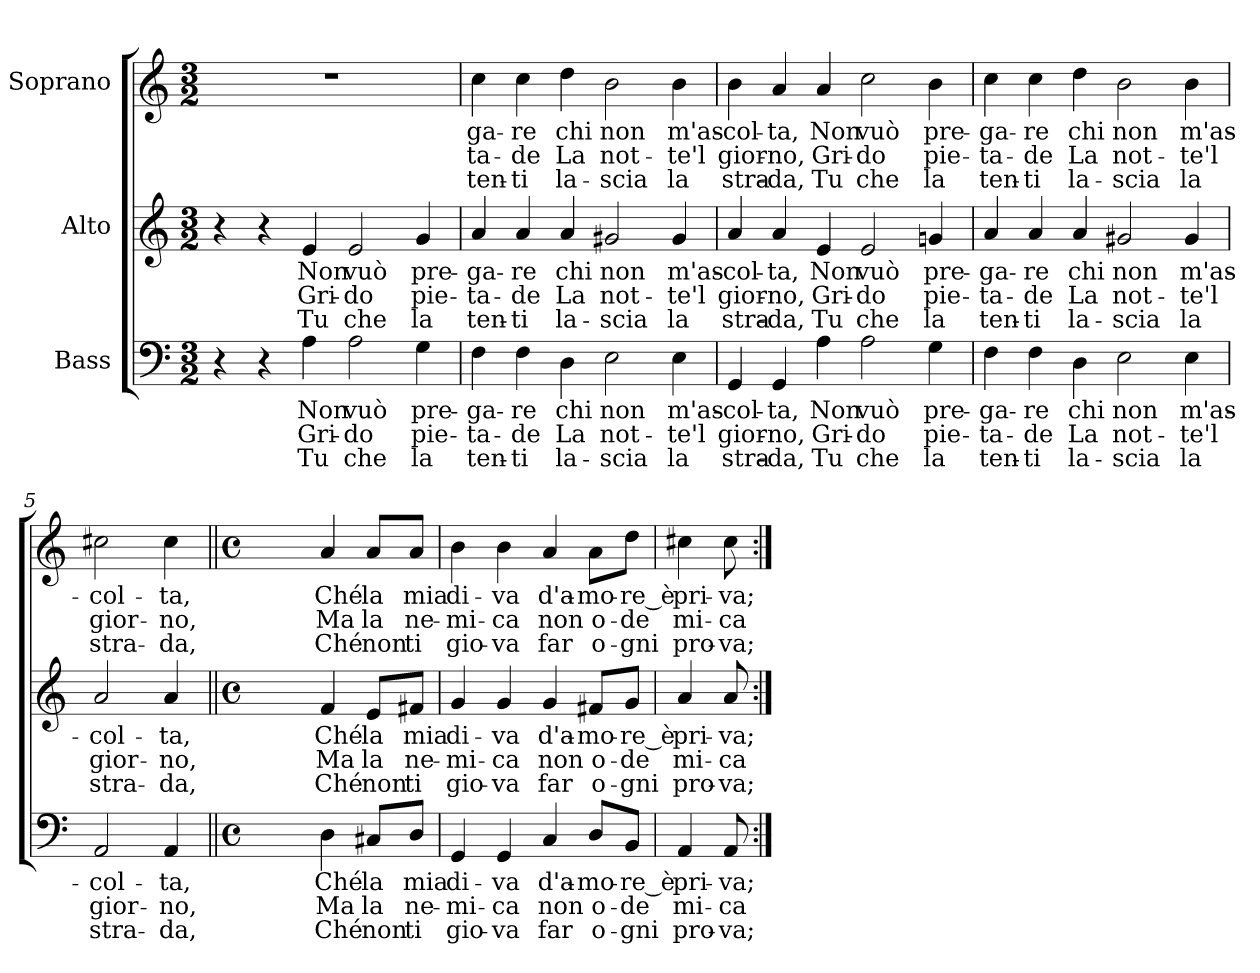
**kern	**text	**text	**text	**kern	**text	**text	**text	**kern	**text	**text	**text
*part3	*part3	*part3	*part3	*part2	*part2	*part2	*part2	*part1	*part1	*part1	*part1
*staff3	*staff3	*staff3	*staff3	*staff2	*staff2	*staff2	*staff2	*staff1	*staff1	*staff1	*staff1
*I"Bass	*	*	*	*I"Alto	*	*	*	*I"Soprano	*	*	*
*clefF4	*	*	*	*clefG2	*	*	*	*clefG2	*	*	*
*k[]	*	*	*	*k[]	*	*	*	*k[]	*	*	*
*a:	*	*	*	*a:	*	*	*	*a:	*	*	*
*M3/2	*	*	*	*M3/2	*	*	*	*M3/2	*	*	*
=1	=1	=1	=1	=1	=1	=1	=1	=1	=1	=1	=1
4r	.	.	.	4r	.	.	.	1.r	.	.	.
4r	.	.	.	4r	.	.	.	.	.	.	.
4A\	Non	Gri-	Tu	4e/	Non	Gri-	Tu	.	.	.	.
2A\	vuò	-do	che	2e/	vuò	-do	che	.	.	.	.
4G\	pre-	pie-	la	4g/	pre-	pie-	la	.	.	.	.
=2	=2	=2	=2	=2	=2	=2	=2	=2	=2	=2	=2
4F\	-ga-	-ta-	ten-	4a/	-ga-	-ta-	ten-	4cc\	ga-	ta-	ten-
4F\	-re	-de	-ti	4a/	-re	-de	-ti	4cc\	-re	-de	-ti
4D\	chi	La	la-	4a/	chi	La	la-	4dd\	chi	La	la-
2E\	non	not-	-scia	2g#X/	non	not-	-scia	2b\	non	not-	-scia
4E\	m'as-	-te'l	la	4g#/	m'as-	-te'l	la	4b\	m'as-	-te'l	la
=3	=3	=3	=3	=3	=3	=3	=3	=3	=3	=3	=3
4GG/	-col-	-gior-	-stra-	4a/	-col-	-gior-	-stra-	4b\	-col-	gior-	stra-
4GG/	-ta,	no,	da,	4a/	-ta,	no,	da,	4a/	-ta,	-no,	-da,
4A\	Non	Gri-	Tu	4e/	Non	Gri-	Tu	4a/	Non	Gri-	Tu
2A\	vuò	-do	che	2e/	vuò	-do	che	2cc\	vuò	-do	che
4G\	pre-	pie-	la	4gn/	pre-	pie-	la	4b\	pre-	pie-	la
=4	=4	=4	=4	=4	=4	=4	=4	=4	=4	=4	=4
4F\	-ga-	-ta-	ten-	4a/	-ga-	-ta-	ten-	4cc\	-ga-	-ta-	ten-
4F\	-re	-de	-ti	4a/	-re	-de	-ti	4cc\	-re	-de	-ti
4D\	chi	La	la-	4a/	chi	La	la-	4dd\	chi	La	la-
2E\	non	not-	-scia	2g#X/	non	not-	-scia	2b\	non	not-	-scia
4E\	m'as-	-te'l	la	4g#/	m'as-	-te'l	la	4b\	m'as-	-te'l	la
=5	=5	=5	=5	=5	=5	=5	=5	=5	=5	=5	=5
2AA/	-col-	gior-	stra-	2a/	-col-	gior-	stra-	2cc#X\	-col-	gior-	stra-
4AA/	-ta,	-no,	-da,	4a/	-ta,	-no,	-da,	4cc#\	-ta,	-no,	-da,
!!LO:LB:g=z
=6||	=6||	=6||	=6||	=6||	=6||	=6||	=6||	=6||	=6||	=6||	=6||
*M4/4	*	*	*	*M4/4	*	*	*	*M4/4	*	*	*
*met(c)	*	*	*	*met(c)	*	*	*	*met(c)	*	*	*
2ryy	.	.	.	2ryy	.	.	.	2ryy	.	.	.
4D\	Ché	Ma	Ché	4f/	Ché	Ma	Ché	4a/	Ché	Ma	Ché
8C#X/L	la	la	non	8e/L	la	la	non	8a/L	la	la	non
8D/J	mia	ne-	ti	8f#X/J	mia	ne-	ti	8a/J	mia	ne-	ti
=7	=7	=7	=7	=7	=7	=7	=7	=7	=7	=7	=7
4GG/	di-	-mi-	gio-	4g/	di-	-mi-	gio-	4b\	di-	-mi-	gio-
4GG/	-va	-ca	-va	4g/	-va	-ca	-va	4b\	-va	-ca	-va
4C/	d'a-	non	far	4g/	d'a-	non	far	4a/	d'a-	non	far
8D/L	-mo-	o-	o-	8f#X/L	-mo-	o-	o-	8a\L	-mo-	o-	o-
8BB/J	-re_è	-de	-gni	8g/J	-re_è	-de	-gni	8dd\J	-re_è	-de	-gni
=8	=8	=8	=8	=8	=8	=8	=8	=8	=8	=8	=8
4AA/	pri-	mi-	pro-	4a/	pri-	mi-	pro-	4cc#X\	pri-	mi-	pro-
8AA/	-va;	-ca	-va;	8a/	-va;	-ca	-va;	8cc#\	-va;	-ca	-va;
=:|!	=:|!	=:|!	=:|!	=:|!	=:|!	=:|!	=:|!	=:|!	=:|!	=:|!	=:|!
*-	*-	*-	*-	*-	*-	*-	*-	*-	*-	*-	*-
